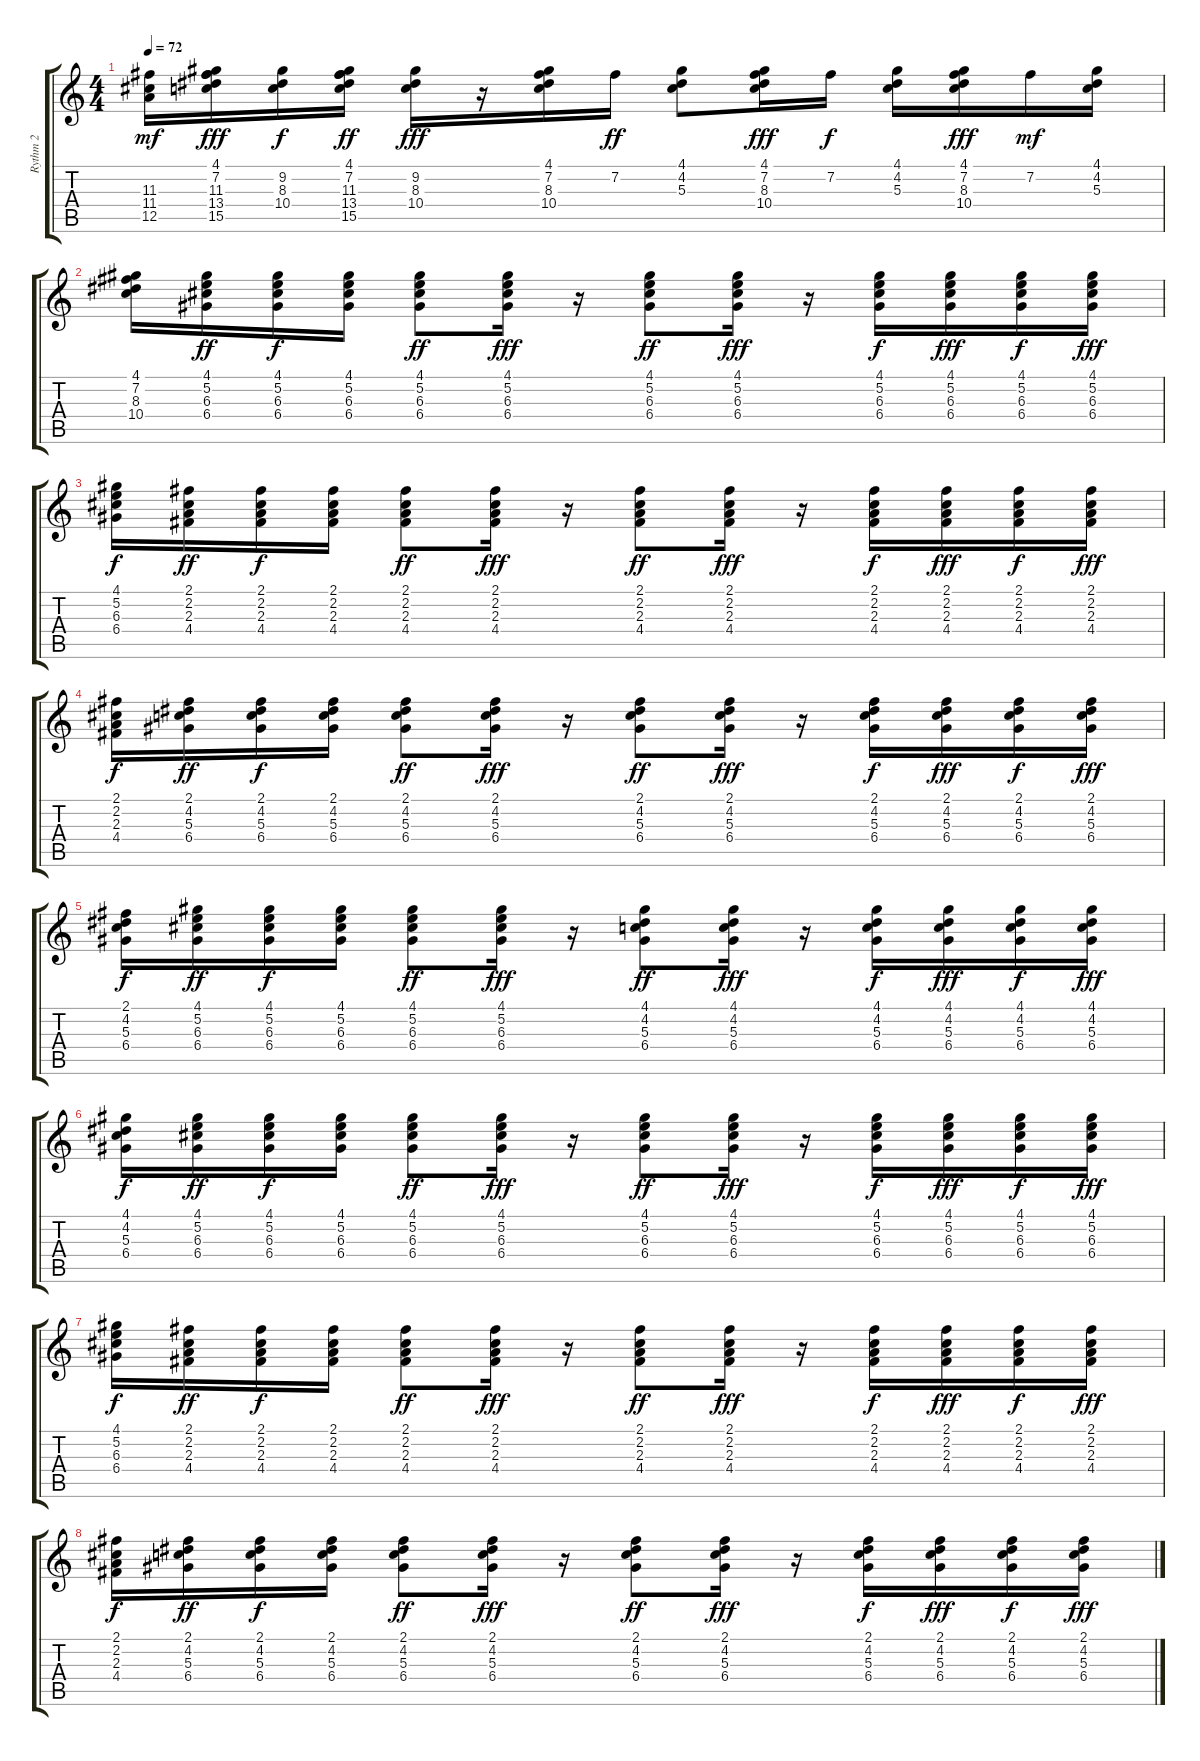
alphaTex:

\track ("Rythm 2" "Rythm 2") {instrument acousticguitarsteel}
\staff {score tabs}
\tuning (E4 B3 G3 D3 A2 E2) {hide}
\ts (4 4)
\tempo 72
\clef g2
\ks c
(11.3 11.4 12.5).16{dy mf} (4.1 7.2 11.3 13.4 15.5).16{dy fff} (9.2 8.3 10.4).16{dy f} (4.1 7.2 11.3 13.4 15.5).16{dy ff} (9.2 8.3 10.4).16{dy fff} r.16 (4.1 7.2 8.3 10.4).16 7.2.16{dy ff} (4.1 4.2 5.3).8 (4.1 7.2 8.3 10.4).16{dy fff} 7.2.16{dy f} (4.1 4.2 5.3).16 (4.1 7.2 8.3 10.4).16{dy fff} 7.2.16{dy mf} (4.1 4.2 5.3).16 |
(4.1 7.2 8.3 10.4).16 (4.1 5.2 6.3 6.4).16{dy ff} (4.1 5.2 6.3 6.4).16{dy f} (4.1 5.2 6.3 6.4).16 (4.1 5.2 6.3 6.4).8{dy ff} (4.1 5.2 6.3 6.4).16{dy fff} r.16 (4.1 5.2 6.3 6.4).8{dy ff} (4.1 5.2 6.3 6.4).16{dy fff} r.16 (4.1 5.2 6.3 6.4).16{dy f} (4.1 5.2 6.3 6.4).16{dy fff} (4.1 5.2 6.3 6.4).16{dy f} (4.1 5.2 6.3 6.4).16{dy fff} |
(4.1 5.2 6.3 6.4).16{dy f} (2.1 2.2 2.3 4.4).16{dy ff} (2.1 2.2 2.3 4.4).16{dy f} (2.1 2.2 2.3 4.4).16 (2.1 2.2 2.3 4.4).8{dy ff} (2.1 2.2 2.3 4.4).16{dy fff} r.16 (2.1 2.2 2.3 4.4).8{dy ff} (2.1 2.2 2.3 4.4).16{dy fff} r.16 (2.1 2.2 2.3 4.4).16{dy f} (2.1 2.2 2.3 4.4).16{dy fff} (2.1 2.2 2.3 4.4).16{dy f} (2.1 2.2 2.3 4.4).16{dy fff} |
(2.1 2.2 2.3 4.4).16{dy f} (2.1 4.2 5.3 6.4).16{dy ff} (2.1 4.2 5.3 6.4).16{dy f} (2.1 4.2 5.3 6.4).16 (2.1 4.2 5.3 6.4).8{dy ff} (2.1 4.2 5.3 6.4).16{dy fff} r.16 (2.1 4.2 5.3 6.4).8{dy ff} (2.1 4.2 5.3 6.4).16{dy fff} r.16 (2.1 4.2 5.3 6.4).16{dy f} (2.1 4.2 5.3 6.4).16{dy fff} (2.1 4.2 5.3 6.4).16{dy f} (2.1 4.2 5.3 6.4).16{dy fff} |
(2.1 4.2 5.3 6.4).16{dy f} (4.1 5.2 6.3 6.4).16{dy ff} (4.1 5.2 6.3 6.4).16{dy f} (4.1 5.2 6.3 6.4).16 (4.1 5.2 6.3 6.4).8{dy ff} (4.1 5.2 6.3 6.4).16{dy fff} r.16 (4.1 4.2 5.3 6.4).8{dy ff} (4.1 4.2 5.3 6.4).16{dy fff} r.16 (4.1 4.2 5.3 6.4).16{dy f} (4.1 4.2 5.3 6.4).16{dy fff} (4.1 4.2 5.3 6.4).16{dy f} (4.1 4.2 5.3 6.4).16{dy fff} |
(4.1 4.2 5.3 6.4).16{dy f} (4.1 5.2 6.3 6.4).16{dy ff} (4.1 5.2 6.3 6.4).16{dy f} (4.1 5.2 6.3 6.4).16 (4.1 5.2 6.3 6.4).8{dy ff} (4.1 5.2 6.3 6.4).16{dy fff} r.16 (4.1 5.2 6.3 6.4).8{dy ff} (4.1 5.2 6.3 6.4).16{dy fff} r.16 (4.1 5.2 6.3 6.4).16{dy f} (4.1 5.2 6.3 6.4).16{dy fff} (4.1 5.2 6.3 6.4).16{dy f} (4.1 5.2 6.3 6.4).16{dy fff} |
(4.1 5.2 6.3 6.4).16{dy f} (2.1 2.2 2.3 4.4).16{dy ff} (2.1 2.2 2.3 4.4).16{dy f} (2.1 2.2 2.3 4.4).16 (2.1 2.2 2.3 4.4).8{dy ff} (2.1 2.2 2.3 4.4).16{dy fff} r.16 (2.1 2.2 2.3 4.4).8{dy ff} (2.1 2.2 2.3 4.4).16{dy fff} r.16 (2.1 2.2 2.3 4.4).16{dy f} (2.1 2.2 2.3 4.4).16{dy fff} (2.1 2.2 2.3 4.4).16{dy f} (2.1 2.2 2.3 4.4).16{dy fff} |
(2.1 2.2 2.3 4.4).16{dy f} (2.1 4.2 5.3 6.4).16{dy ff} (2.1 4.2 5.3 6.4).16{dy f} (2.1 4.2 5.3 6.4).16 (2.1 4.2 5.3 6.4).8{dy ff} (2.1 4.2 5.3 6.4).16{dy fff} r.16 (2.1 4.2 5.3 6.4).8{dy ff} (2.1 4.2 5.3 6.4).16{dy fff} r.16 (2.1 4.2 5.3 6.4).16{dy f} (2.1 4.2 5.3 6.4).16{dy fff} (2.1 4.2 5.3 6.4).16{dy f} (2.1 4.2 5.3 6.4).16{dy fff}
